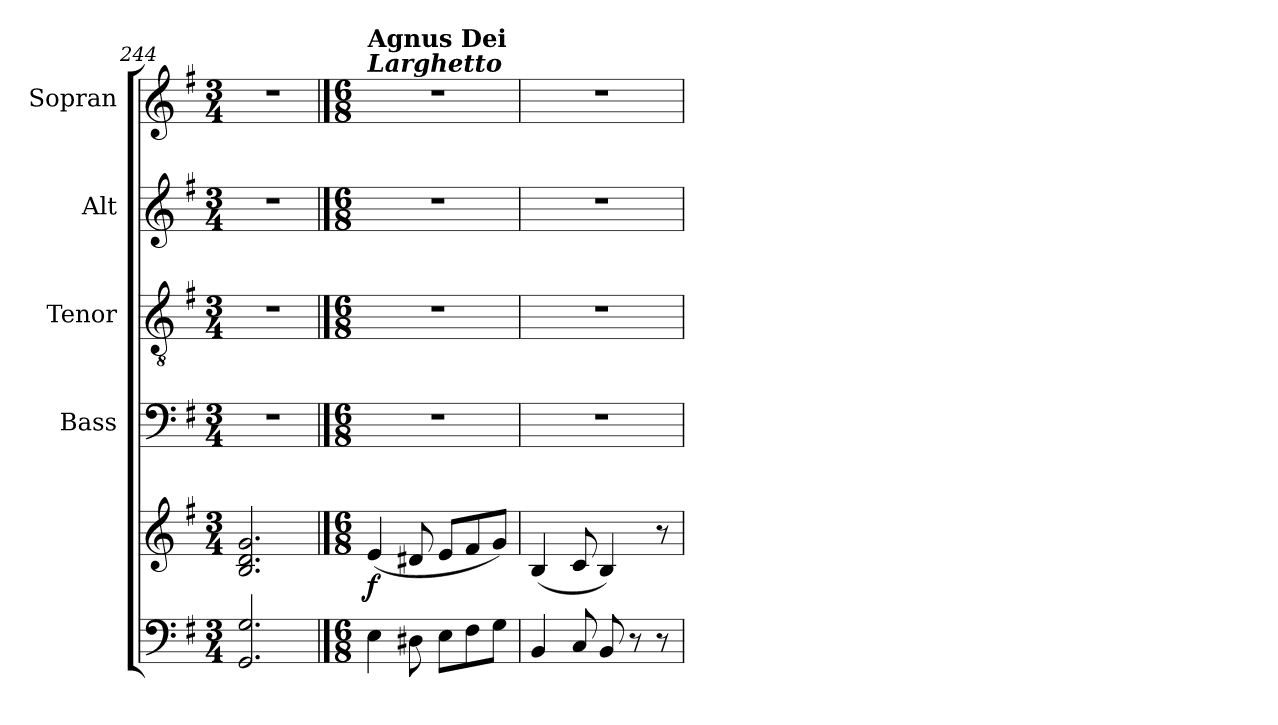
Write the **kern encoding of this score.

**kern	**kern	**dynam	**kern	**kern	**kern	**kern
*part5	*part5	*part5	*part4	*part3	*part2	*part1
*staff6	*staff5	*staff5/6	*staff4	*staff3	*staff2	*staff1
*	*	*	*I"Bass	*I"Tenor	*I"Alt	*I"Sopran
*	*	*	*I'B.	*I'T.	*I'A.	*I'S.
*clefF4	*clefG2	*	*clefF4	*clefGv2	*clefG2	*clefG2
*k[f#]	*k[f#]	*	*k[f#]	*k[f#]	*k[f#]	*k[f#]
*G:	*G:	*	*G:	*G:	*G:	*G:
*M3/4	*M3/4	*	*M3/4	*M3/4	*M3/4	*M3/4
=244	=244	=244	=244	=244	=244	=244
2.GG/ 2.G/	2.B/ 2.d/ 2.g/	.	2.r	2.r	2.r	2.r
!!LO:LB:g=z
==245	==245	==245	==245	==245	==245	==245
*M6/8	*M6/8	*	*M6/8	*M6/8	*M6/8	*M6/8
!	!	!	!	!	!	!LO:TX:a:Bi:t=Larghetto
!	!	!	!	!	!	!LO:TX:a:B:t=Agnus Dei
!	!	!LO:DY:b	!	!	!	!
4E\	(<4e/	f	2.r	2.r	2.r	2.r
8D#X\	8d#X/	.	.	.	.	.
8E\L	8e/L	.	.	.	.	.
8F#\	8f#/	.	.	.	.	.
8G\J	8g/J)	.	.	.	.	.
=246	=246	=246	=246	=246	=246	=246
4BB/	(<4B/	.	2.r	2.r	2.r	2.r
8C/	8c/	.	.	.	.	.
8BB/	4B/)	.	.	.	.	.
8r	.	.	.	.	.	.
8r	8r	.	.	.	.	.
=	=	=	=	=	=	=
*-	*-	*-	*-	*-	*-	*-
